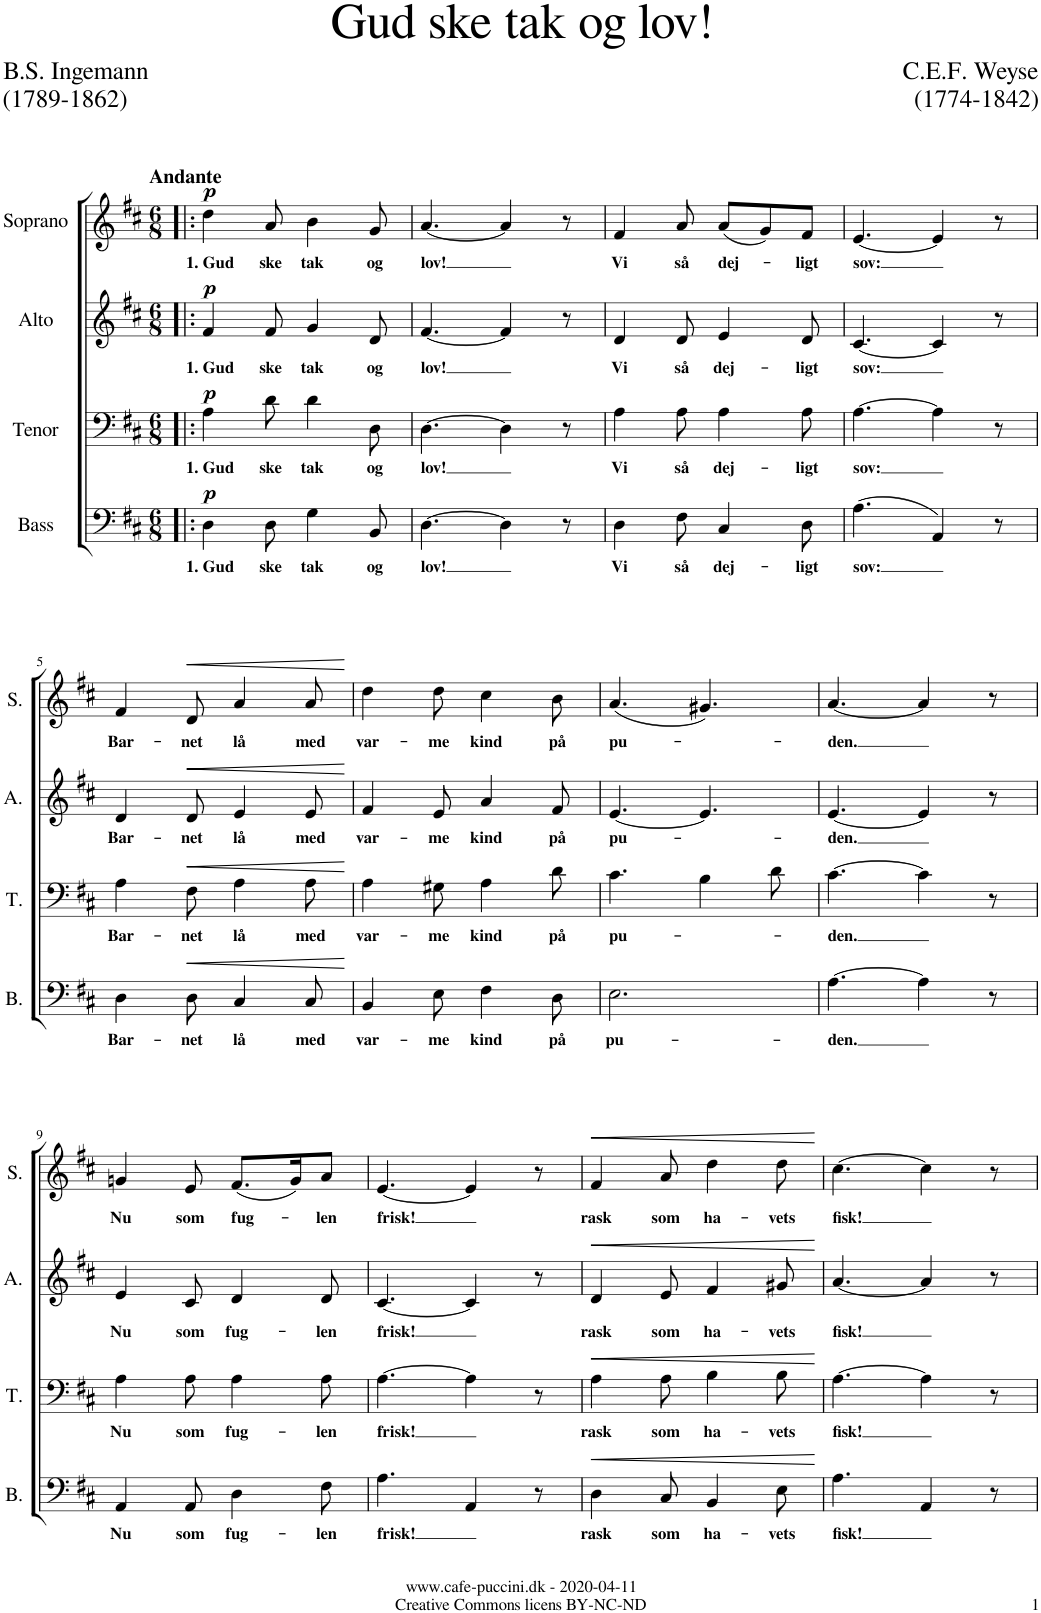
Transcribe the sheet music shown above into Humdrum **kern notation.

**kern	**text	**dynam	**kern	**text	**dynam	**kern	**text	**dynam	**kern	**text	**dynam
*part4	*part4	*part4	*part3	*part3	*part3	*part2	*part2	*part2	*part1	*part1	*part1
*staff4	*staff4	*staff4	*staff3	*staff3	*staff3	*staff2	*staff2	*staff2	*staff1	*staff1	*staff1
*I"Bass	*	*	*I"Tenor	*	*	*I"Alto	*	*	*I"Soprano	*	*
*I'B.	*	*	*I'T.	*	*	*I'A.	*	*	*I'S.	*	*
*clefF4	*	*	*clefF4	*	*	*clefG2	*	*	*clefG2	*	*
*k[f#c#]	*	*	*k[f#c#]	*	*	*k[f#c#]	*	*	*k[f#c#]	*	*
*M6/8	*	*	*M6/8	*	*	*M6/8	*	*	*M6/8	*	*
=1!|:	=1!|:	=1!|:	=1!|:	=1!|:	=1!|:	=1!|:	=1!|:	=1!|:	=1!|:	=1!|:	=1!|:
!	!	!	!	!	!	!	!	!	!LO:TX:a:B:t=Andante	!	!
!	!LO:LY:b	!LO:DY:a	!	!LO:LY:b	!LO:DY:a	!	!LO:LY:b	!LO:DY:a	!	!LO:LY:b	!LO:DY:a
4D\	1. Gud	p	4A\	1. Gud	p	4f#/	1. Gud	p	4dd\	1. Gud	p
!	!LO:LY:b	!	!	!LO:LY:b	!	!	!LO:LY:b	!	!	!LO:LY:b	!
8D\	ske	.	8d\	ske	.	8f#/	ske	.	8a/	ske	.
!	!LO:LY:b	!	!	!LO:LY:b	!	!	!LO:LY:b	!	!	!LO:LY:b	!
4G\	tak	.	4d\	tak	.	4g/	tak	.	4b\	tak	.
!	!LO:LY:b	!	!	!LO:LY:b	!	!	!LO:LY:b	!	!	!LO:LY:b	!
8BB/	og	.	8D\	og	.	8d/	og	.	8g/	og	.
=2	=2	=2	=2	=2	=2	=2	=2	=2	=2	=2	=2
!	!LO:LY:b	!	!	!LO:LY:b	!	!	!LO:LY:b	!	!	!LO:LY:b	!
[4.D\	lov!	.	[4.D\	lov!	.	[4.f#/	lov!	.	[4.a/	lov!	.
4D\]	.	.	4D\]	.	.	4f#/]	.	.	4a/]	.	.
8r	.	.	8r	.	.	8r	.	.	8r	.	.
=3	=3	=3	=3	=3	=3	=3	=3	=3	=3	=3	=3
!	!LO:LY:b	!	!	!LO:LY:b	!	!	!LO:LY:b	!	!	!LO:LY:b	!
4D\	Vi	.	4A\	Vi	.	4d/	Vi	.	4f#/	Vi	.
!	!LO:LY:b	!	!	!LO:LY:b	!	!	!LO:LY:b	!	!	!LO:LY:b	!
8F#\	så	.	8A\	så	.	8d/	så	.	8a/	så	.
!	!LO:LY:b	!	!	!LO:LY:b	!	!	!LO:LY:b	!	!	!LO:LY:b	!
4C#/	dej-	.	4A\	dej-	.	4e/	dej-	.	(8a/L	dej-	.
.	.	.	.	.	.	.	.	.	8g/)	.	.
!	!LO:LY:b	!	!	!LO:LY:b	!	!	!LO:LY:b	!	!	!LO:LY:b	!
8D\	-ligt	.	8A\	-ligt	.	8d/	-ligt	.	8f#/J	-ligt	.
=4	=4	=4	=4	=4	=4	=4	=4	=4	=4	=4	=4
!	!LO:LY:b	!	!	!LO:LY:b	!	!	!LO:LY:b	!	!	!LO:LY:b	!
(4.A\	sov:	.	[4.A\	sov:	.	[4.c#/	sov:	.	[4.e/	sov:	.
4AA/)	.	.	4A\]	.	.	4c#/]	.	.	4e/]	.	.
8r	.	.	8r	.	.	8r	.	.	8r	.	.
!!LO:LB:g=z
=5	=5	=5	=5	=5	=5	=5	=5	=5	=5	=5	=5
!	!LO:LY:b	!	!	!LO:LY:b	!	!	!LO:LY:b	!	!	!LO:LY:b	!
4D\	Bar-	.	4A\	Bar-	.	4d/	Bar-	.	4f#/	Bar-	.
!	!LO:LY:b	!LO:HP:b	!	!LO:LY:b	!LO:HP:b	!	!LO:LY:b	!LO:HP:b	!	!LO:LY:b	!LO:HP:b
8D\	-net	<	8F#\	-net	<	8d/	-net	<	8d/	-net	<
!	!LO:LY:b	!	!	!LO:LY:b	!	!	!LO:LY:b	!	!	!LO:LY:b	!
4C#/	lå	.	4A\	lå	.	4e/	lå	.	4a/	lå	.
!	!LO:LY:b	!	!	!LO:LY:b	!	!	!LO:LY:b	!	!	!LO:LY:b	!
8C#/	med	.	8A\	med	.	8e/	med	.	8a/	med	.
.	.	[	.	.	[	.	.	[	.	.	[
=6	=6	=6	=6	=6	=6	=6	=6	=6	=6	=6	=6
!	!LO:LY:b	!	!	!LO:LY:b	!	!	!LO:LY:b	!	!	!LO:LY:b	!
4BB/	var-	.	4A\	var-	.	4f#/	var-	.	4dd\	var-	.
!	!LO:LY:b	!	!	!LO:LY:b	!	!	!LO:LY:b	!	!	!LO:LY:b	!
8E\	-me	.	8G#X\	-me	.	8e/	-me	.	8dd\	-me	.
!	!LO:LY:b	!	!	!LO:LY:b	!	!	!LO:LY:b	!	!	!LO:LY:b	!
4F#\	kind	.	4A\	kind	.	4a/	kind	.	4cc#\	kind	.
!	!LO:LY:b	!	!	!LO:LY:b	!	!	!LO:LY:b	!	!	!LO:LY:b	!
8D\	på	.	8d\	på	.	8f#/	på	.	8b\	på	.
=7	=7	=7	=7	=7	=7	=7	=7	=7	=7	=7	=7
!	!LO:LY:b	!	!	!LO:LY:b	!	!	!LO:LY:b	!	!	!LO:LY:b	!
2.E\	pu-	.	4.c#\	pu-	.	[4.e/	pu-	.	(4.a/	pu-	.
.	.	.	4B\	.	.	4.e/]	.	.	4.g#X/)	.	.
.	.	.	8d\	.	.	.	.	.	.	.	.
=8	=8	=8	=8	=8	=8	=8	=8	=8	=8	=8	=8
!	!LO:LY:b	!	!	!LO:LY:b	!	!	!LO:LY:b	!	!	!LO:LY:b	!
[4.A\	-den.	.	[4.c#\	-den.	.	[4.e/	-den.	.	[4.a/	-den.	.
4A\]	.	.	4c#\]	.	.	4e/]	.	.	4a/]	.	.
8r	.	.	8r	.	.	8r	.	.	8r	.	.
!!LO:LB:g=z
=9	=9	=9	=9	=9	=9	=9	=9	=9	=9	=9	=9
!	!LO:LY:b	!	!	!LO:LY:b	!	!	!LO:LY:b	!	!	!LO:LY:b	!
4AA/	Nu	.	4A\	Nu	.	4e/	Nu	.	4gn/	Nu	.
!	!LO:LY:b	!	!	!LO:LY:b	!	!	!LO:LY:b	!	!	!LO:LY:b	!
8AA/	som	.	8A\	som	.	8c#/	som	.	8e/	som	.
!	!LO:LY:b	!	!	!LO:LY:b	!	!	!LO:LY:b	!	!	!LO:LY:b	!
4D\	fug-	.	4A\	fug-	.	4d/	fug-	.	(8.f#/L	fug-	.
.	.	.	.	.	.	.	.	.	16g/K)	.	.
!	!LO:LY:b	!	!	!LO:LY:b	!	!	!LO:LY:b	!	!	!LO:LY:b	!
8F#\	-len	.	8A\	-len	.	8d/	-len	.	8a/J	-len	.
=10	=10	=10	=10	=10	=10	=10	=10	=10	=10	=10	=10
!	!LO:LY:b	!	!	!LO:LY:b	!	!	!LO:LY:b	!	!	!LO:LY:b	!
4.A\	frisk!	.	[4.A\	frisk!	.	[4.c#/	frisk!	.	[4.e/	frisk!	.
4AA/	.	.	4A\]	.	.	4c#/]	.	.	4e/]	.	.
8r	.	.	8r	.	.	8r	.	.	8r	.	.
=11	=11	=11	=11	=11	=11	=11	=11	=11	=11	=11	=11
!	!LO:LY:b	!LO:HP:b	!	!LO:LY:b	!LO:HP:b	!	!LO:LY:b	!LO:HP:b	!	!LO:LY:b	!LO:HP:b
4D\	rask	<	4A\	rask	<	4d/	rask	<	4f#/	rask	<
!	!LO:LY:b	!	!	!LO:LY:b	!	!	!LO:LY:b	!	!	!LO:LY:b	!
8C#/	som	.	8A\	som	.	8e/	som	.	8a/	som	.
!	!LO:LY:b	!	!	!LO:LY:b	!	!	!LO:LY:b	!	!	!LO:LY:b	!
4BB/	ha-	.	4B\	ha-	.	4f#/	ha-	.	4dd\	ha-	.
!	!LO:LY:b	!	!	!LO:LY:b	!	!	!LO:LY:b	!	!	!LO:LY:b	!
8E\	-vets	.	8B\	-vets	.	8g#X/	-vets	.	8dd\	-vets	.
.	.	[	.	.	[	.	.	[	.	.	[
=12	=12	=12	=12	=12	=12	=12	=12	=12	=12	=12	=12
!	!LO:LY:b	!	!	!LO:LY:b	!	!	!LO:LY:b	!	!	!LO:LY:b	!
4.A\	fisk!	.	[4.A\	fisk!	.	[4.a/	fisk!	.	[4.cc#\	fisk!	.
4AA/	.	.	4A\]	.	.	4a/]	.	.	4cc#\]	.	.
8r	.	.	8r	.	.	8r	.	.	8r	.	.
=	=	=	=	=	=	=	=	=	=	=	=
*-	*-	*-	*-	*-	*-	*-	*-	*-	*-	*-	*-
